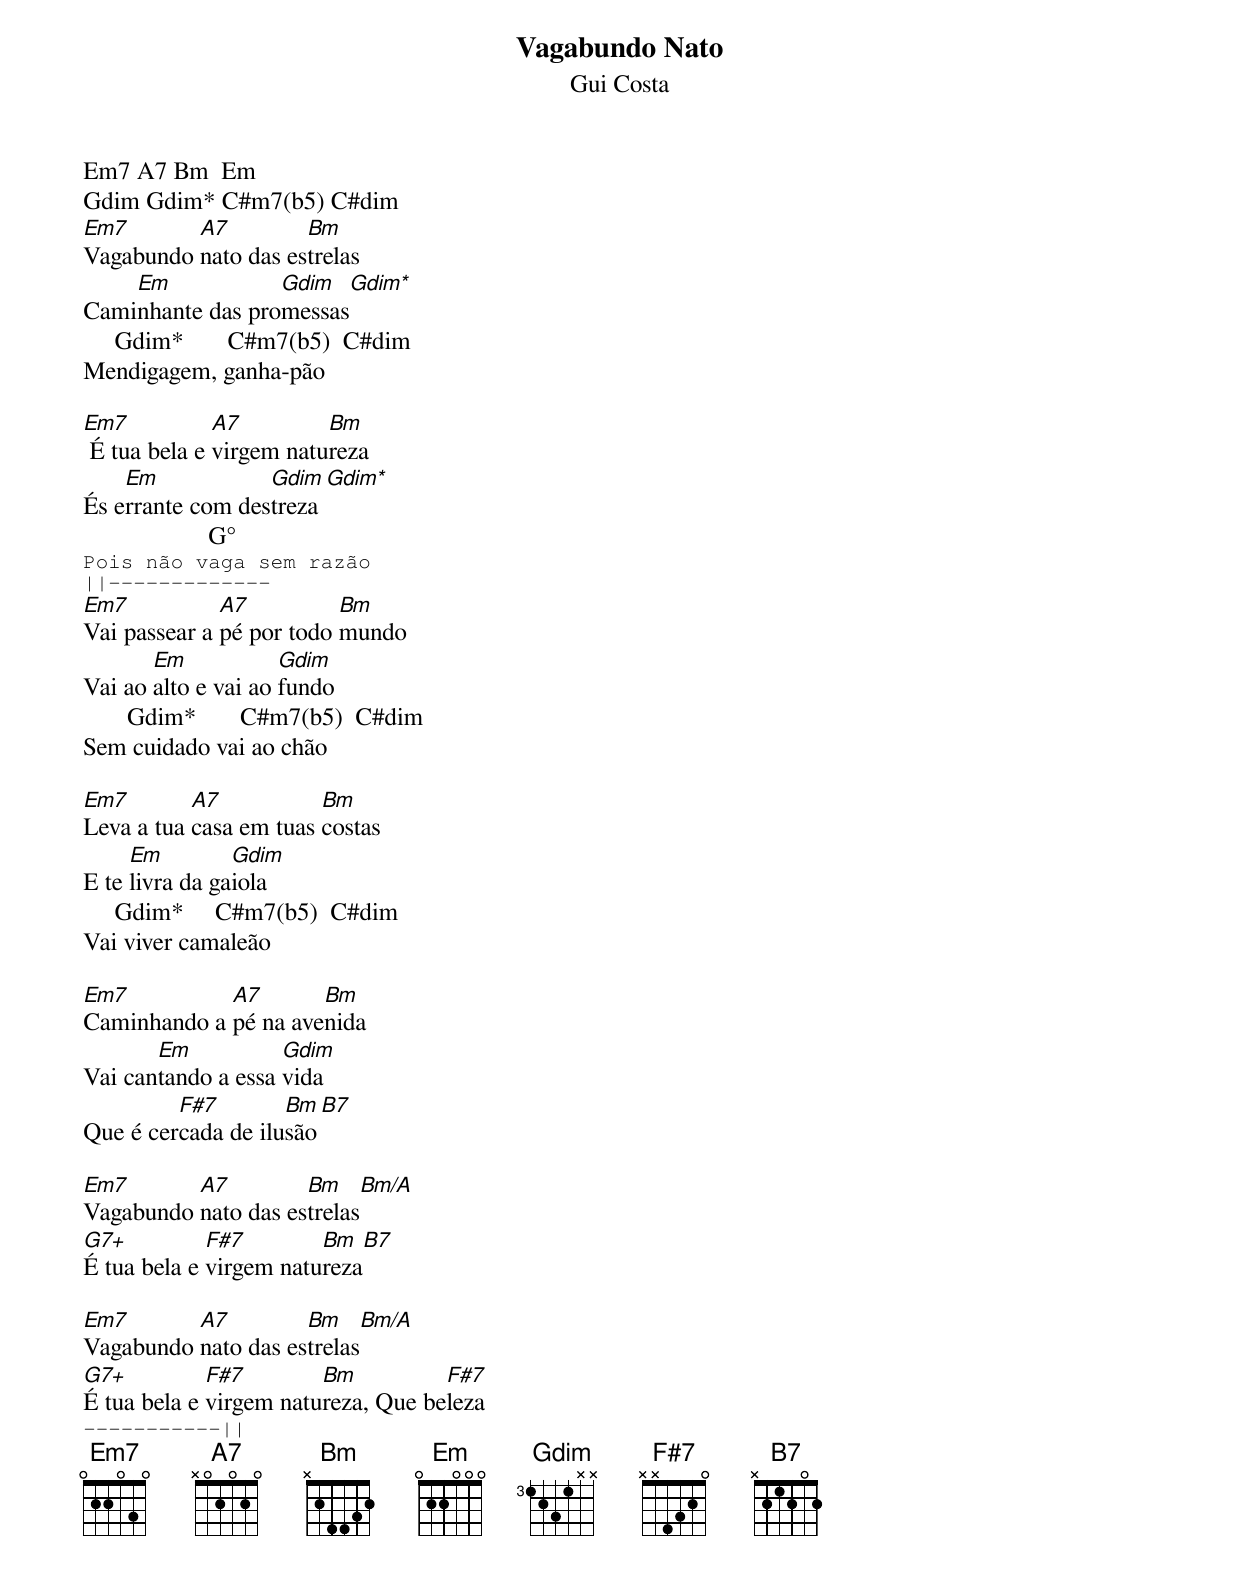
Vagabundo Nato
Gui Costa

Em7 A7 Bm  Em
Gdim Gdim* C#m7(b5) C#dim
Em7       A7         Bm
Vagabundo nato das estrelas
    Em            Gdim  Gdim*
Caminhante das promessas
     Gdim*       C#m7(b5)  C#dim
Mendigagem, ganha-pão

Em7           A7         Bm
 É tua bela e virgem natureza
    Em            Gdim  Gdim*
És errante com destreza
                    G°
Pois não vaga sem razão
||-------------
Em7           A7          Bm
Vai passear a pé por todo mundo
       Em            Gdim
Vai ao alto e vai ao fundo
       Gdim*       C#m7(b5)  C#dim
Sem cuidado vai ao chão

Em7        A7           Bm
Leva a tua casa em tuas costas
     Em         Gdim
E te livra da gaiola
     Gdim*     C#m7(b5)  C#dim
Vai viver camaleão

Em7          A7       Bm
Caminhando a pé na avenida
       Em           Gdim
Vai cantando a essa vida
         F#7        Bm    B7
Que é cercada de ilusão

Em7       A7         Bm     Bm/A
Vagabundo nato das estrelas
G7+          F#7        Bm   B7
É tua bela e virgem natureza

Em7       A7         Bm     Bm/A
Vagabundo nato das estrelas
G7+          F#7        Bm          F#7
É tua bela e virgem natureza, Que beleza
-----------||
